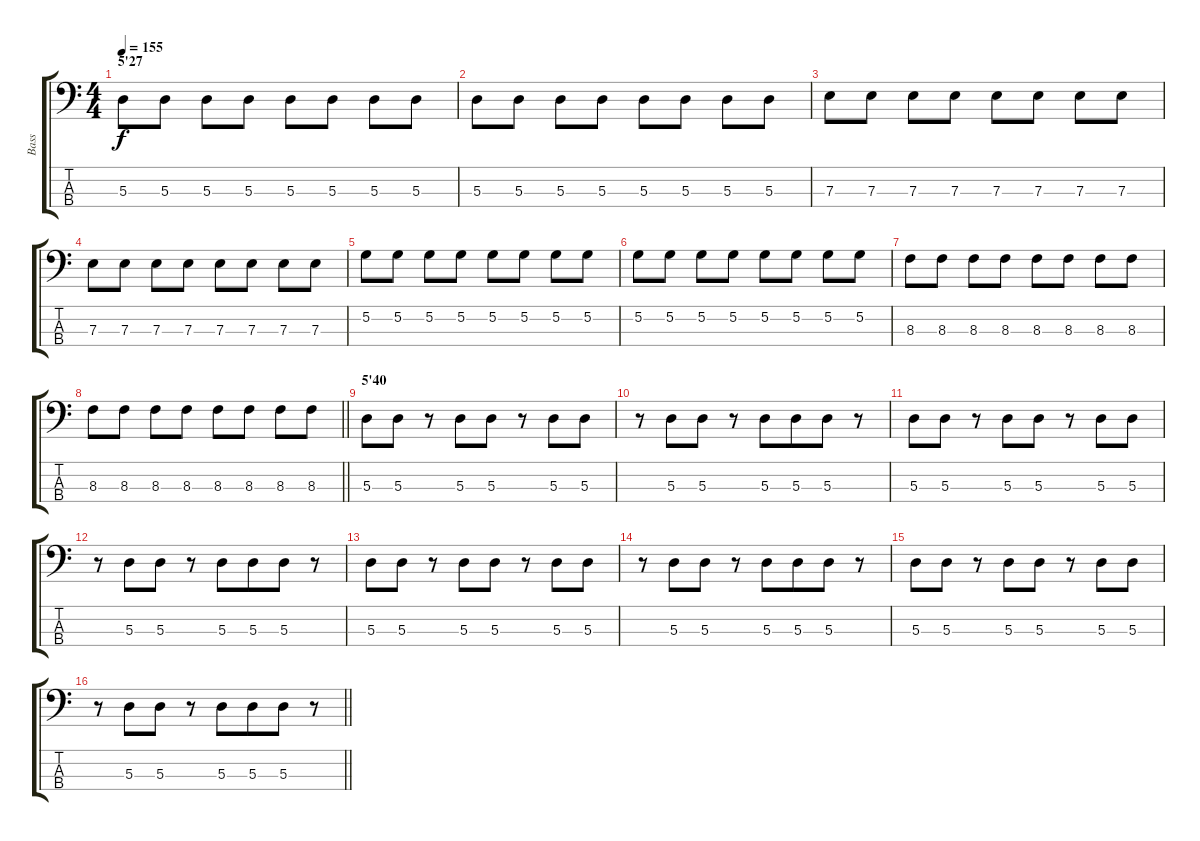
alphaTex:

\track ("Bass" "Bass") {instrument electricbassfinger}
\staff {score tabs}
\tuning (G2 D2 A1 E1) {hide}
\ts (4 4)
\section ("" "5'27")
\tempo 155
\clef f4
\ks c
5.3.8{dy f instrument electricbassfinger} 5.3.8 5.3.8 5.3.8 5.3.8 5.3.8 5.3.8 5.3.8 |
5.3.8 5.3.8 5.3.8 5.3.8 5.3.8 5.3.8 5.3.8 5.3.8 |
7.3.8 7.3.8 7.3.8 7.3.8 7.3.8 7.3.8 7.3.8 7.3.8 |
7.3.8 7.3.8 7.3.8 7.3.8 7.3.8 7.3.8 7.3.8 7.3.8 |
5.2.8 5.2.8 5.2.8 5.2.8 5.2.8 5.2.8 5.2.8 5.2.8 |
5.2.8 5.2.8 5.2.8 5.2.8 5.2.8 5.2.8 5.2.8 5.2.8 |
8.3.8 8.3.8 8.3.8 8.3.8 8.3.8 8.3.8 8.3.8 8.3.8 |
\barLineRight lightlight
8.3.8 8.3.8 8.3.8 8.3.8 8.3.8 8.3.8 8.3.8 8.3.8 |
\section ("" "5'40")
5.3.8 5.3.8 r.8 5.3.8{beam merge} 5.3.8 r.8 5.3.8{beam merge} 5.3.8 |
r.8 5.3.8{beam merge} 5.3.8 r.8 5.3.8{beam merge} 5.3.8{beam merge} 5.3.8 r.8 |
5.3.8 5.3.8 r.8 5.3.8{beam merge} 5.3.8 r.8 5.3.8{beam merge} 5.3.8 |
r.8 5.3.8{beam merge} 5.3.8 r.8 5.3.8{beam merge} 5.3.8{beam merge} 5.3.8 r.8 |
5.3.8 5.3.8 r.8 5.3.8{beam merge} 5.3.8 r.8 5.3.8{beam merge} 5.3.8 |
r.8 5.3.8{beam merge} 5.3.8 r.8 5.3.8{beam merge} 5.3.8{beam merge} 5.3.8 r.8 |
5.3.8 5.3.8 r.8 5.3.8{beam merge} 5.3.8 r.8 5.3.8{beam merge} 5.3.8 |
\barLineRight lightlight
r.8 5.3.8{beam merge} 5.3.8 r.8 5.3.8{beam merge} 5.3.8{beam merge} 5.3.8 r.8
